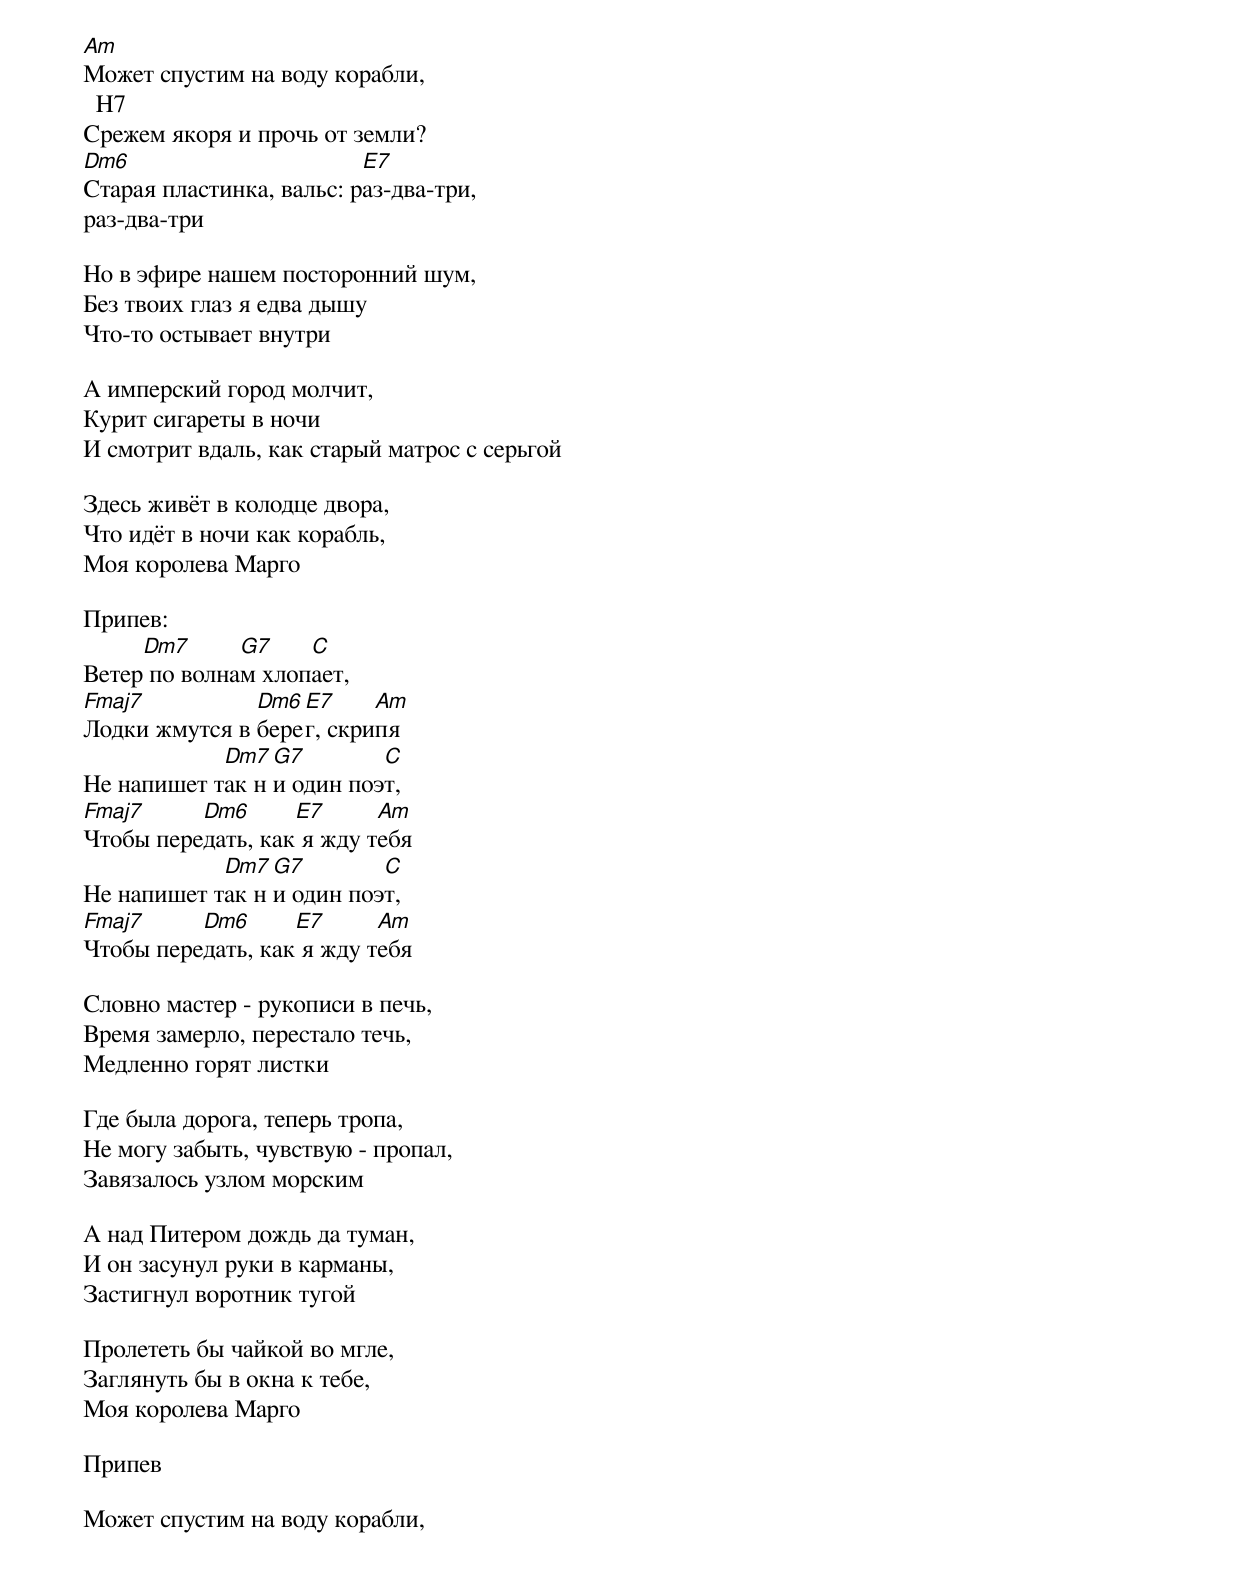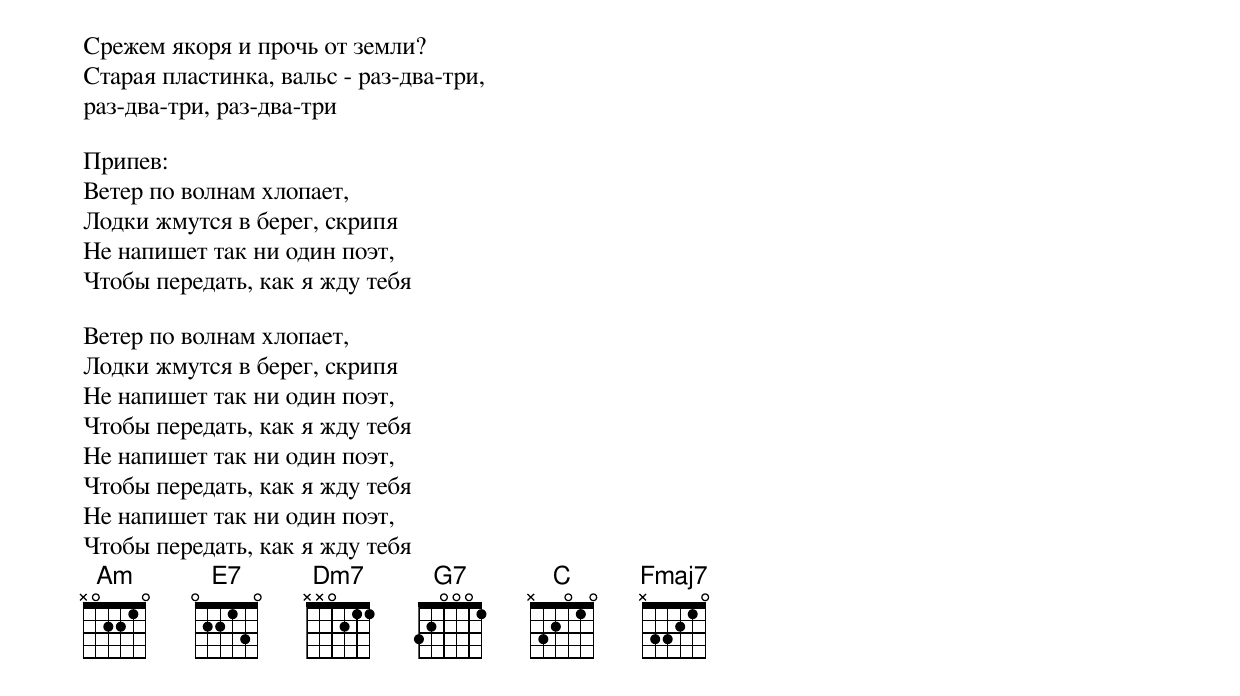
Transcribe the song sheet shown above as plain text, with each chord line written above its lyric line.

Am
Может спустим на воду корабли,
  H7
Срежем якоря и прочь от земли?
Dm6                       E7
Старая пластинка, вальс: раз-два-три,
раз-два-три

Но в эфире нашем посторонний шум,
Без твоих глаз я едва дышу
Что-то остывает внутри

А имперский город молчит,
Курит сигареты в ночи
И смотрит вдаль, как старый матрос с серьгой

Здесь живёт в колодце двора,
Что идёт в ночи как корабль,
Моя королева Марго

Припев:
     Dm7      G7    C
Ветер по волнам хлопает,
Fmaj7          Dm6 E7     Am
Лодки жмутся в берег, скрипя
            Dm7 G7        C
Не напишет так ни один поэт,
Fmaj7     Dm6      E7      Am
Чтобы передать, как я жду тебя
            Dm7 G7        C
Не напишет так ни один поэт,
Fmaj7     Dm6      E7      Am
Чтобы передать, как я жду тебя

Словно мастер - рукописи в печь,
Время замерло, перестало течь,
Медленно горят листки

Где была дорога, теперь тропа,
Не могу забыть, чувствую - пропал,
Завязалось узлом морским

А над Питером дождь да туман,
И он засунул руки в карманы,
Застигнул воротник тугой

Пролететь бы чайкой во мгле,
Заглянуть бы в окна к тебе,
Моя королева Марго

Припев

Может спустим на воду корабли,
Срежем якоря и прочь от земли?
Старая пластинка, вальс - раз-два-три,
раз-два-три, раз-два-три

Припев:
Ветер по волнам хлопает,
Лодки жмутся в берег, скрипя
Не напишет так ни один поэт,
Чтобы передать, как я жду тебя

Ветер по волнам хлопает,
Лодки жмутся в берег, скрипя
Не напишет так ни один поэт,
Чтобы передать, как я жду тебя
Не напишет так ни один поэт,
Чтобы передать, как я жду тебя
Не напишет так ни один поэт,
Чтобы передать, как я жду тебя
